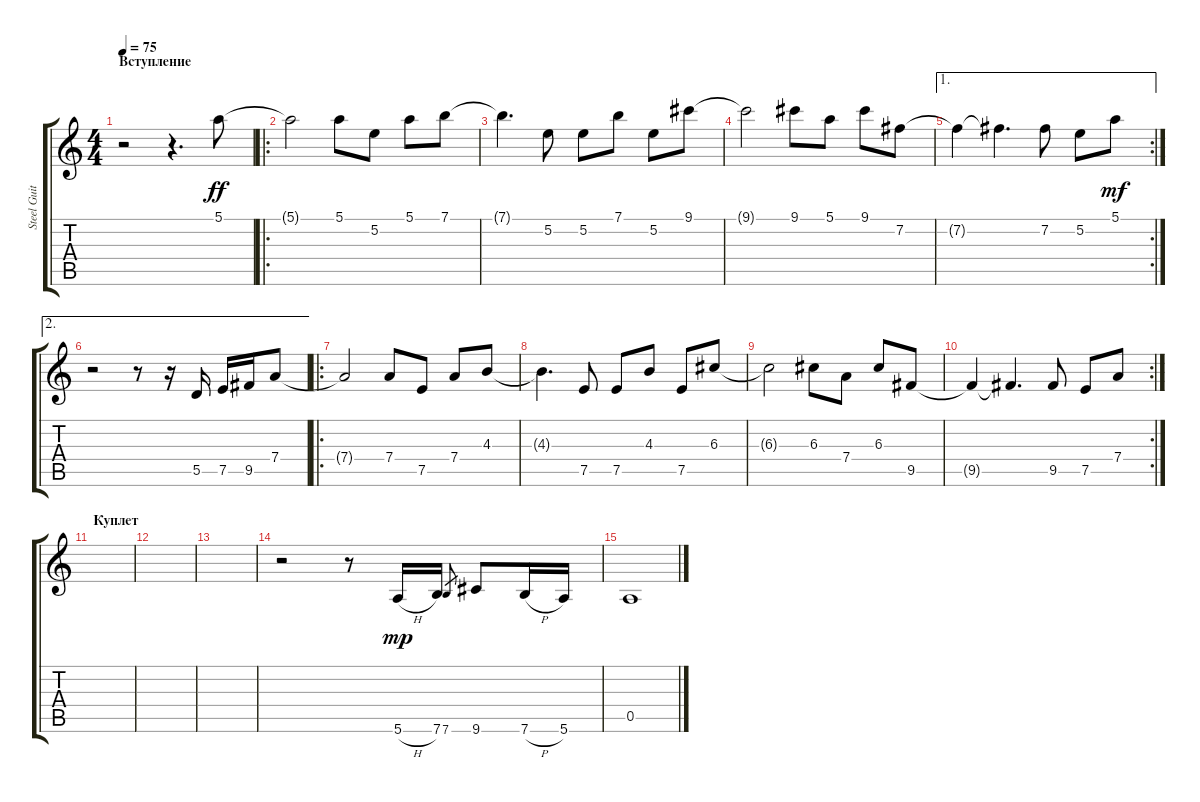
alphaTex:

\track ("Steel Guitar" "Steel Guit") {instrument acousticguitarsteel}
\staff {score tabs}
\tuning (E4 B3 G3 D3 A2 E2) {hide}
\ts (4 4)
\section ("" "Вступление")
\tempo 75
\clef g2
\ks c
r.2{dy ff instrument acousticguitarsteel} r.4{d} 5.1.8 |
\ro
5.1{t}.2 5.1.8 5.2.8 5.1.8 7.1.8 |
7.1{t}.4{d} 5.2.8 5.2.8 7.1.8 5.2.8 9.1.8 |
9.1{t}.2 9.1.8 5.1.8 9.1.8 7.2.8 |
\ae 1
\rc 2
7.2{t}.4 7.2{t}.4{d} 7.2.8 5.2.8 5.1.8{dy mf} |
\ae 2
r.2 r.8 r.16 5.5.16 7.5.16 9.5.16 7.4.8 |
\ro
7.4{t}.2 7.4.8 7.5.8 7.4.8 4.3.8 |
4.3{t}.4{d} 7.5.8 7.5.8 4.3.8 7.5.8 6.3.8 |
6.3{t}.2 6.3.8 7.4.8 6.3.8 9.5.8 |
\rc 2
9.5{t}.4 9.5{t}.4{d} 9.5.8 7.5.8 7.4.8 |
\section ("" "Куплет")
|
|
|
r.2 r.8 5.6{h}.16{dy mp} 7.6.16 7.6.8{gr} 9.6.8 7.6{h}.16 5.6.16 |
0.5.1
